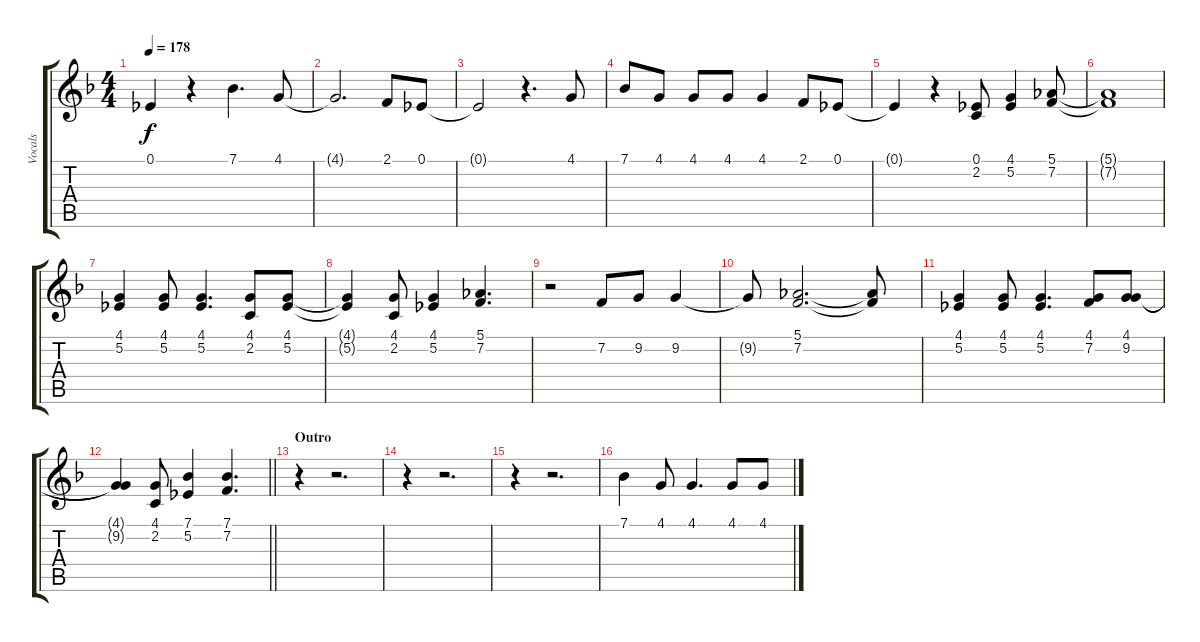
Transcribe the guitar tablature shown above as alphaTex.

\track ("Vocals" "Vocals") {instrument lead6voice}
\staff {score tabs}
\tuning (Eb4 Bb3 Gb3 Db3 Ab2 Eb2) {hide}
\ts (4 4)
\tempo 178
\clef g2
\ks f
0.1{t}.4{dy f} r.4 7.1.4{d} 4.1.8 |
4.1{t}.2{d} 2.1.8 0.1.8 |
0.1{t}.2 r.4{d} 4.1.8 |
7.1.8 4.1.8 4.1.8 4.1.8 4.1.4 2.1.8 0.1.8 |
0.1{t}.4 r.4 (0.1 2.2).8 (4.1 5.2).4 (5.1 7.2).8 |
(5.1{t} 7.2{t}).1 |
(4.1 5.2).4 (4.1 5.2).8 (4.1 5.2).4{d} (4.1 2.2).8 (4.1 5.2).8 |
(4.1{t} 5.2{t}).4 (4.1 2.2).8 (4.1 5.2).4 (5.1 7.2).4{d} |
r.2 7.2.8 9.2.8 9.2.4 |
9.2{t}.8 (5.1 7.2).2{d} (5.1{t} 7.2{t}).8 |
(4.1 5.2).4 (4.1 5.2).8 (4.1 5.2).4{d} (4.1 7.2).8 (4.1 9.2).8 |
\barLineRight lightlight
(4.1{t} 9.2{t}).4 (4.1 2.2).8 (7.1 5.2).4 (7.1 7.2).4{d} |
\section ("" "Outro")
r.4 r.2{d} |
r.4 r.2{d} |
r.4 r.2{d} |
7.1.4 4.1.8 4.1.4{d} 4.1.8 4.1.8
